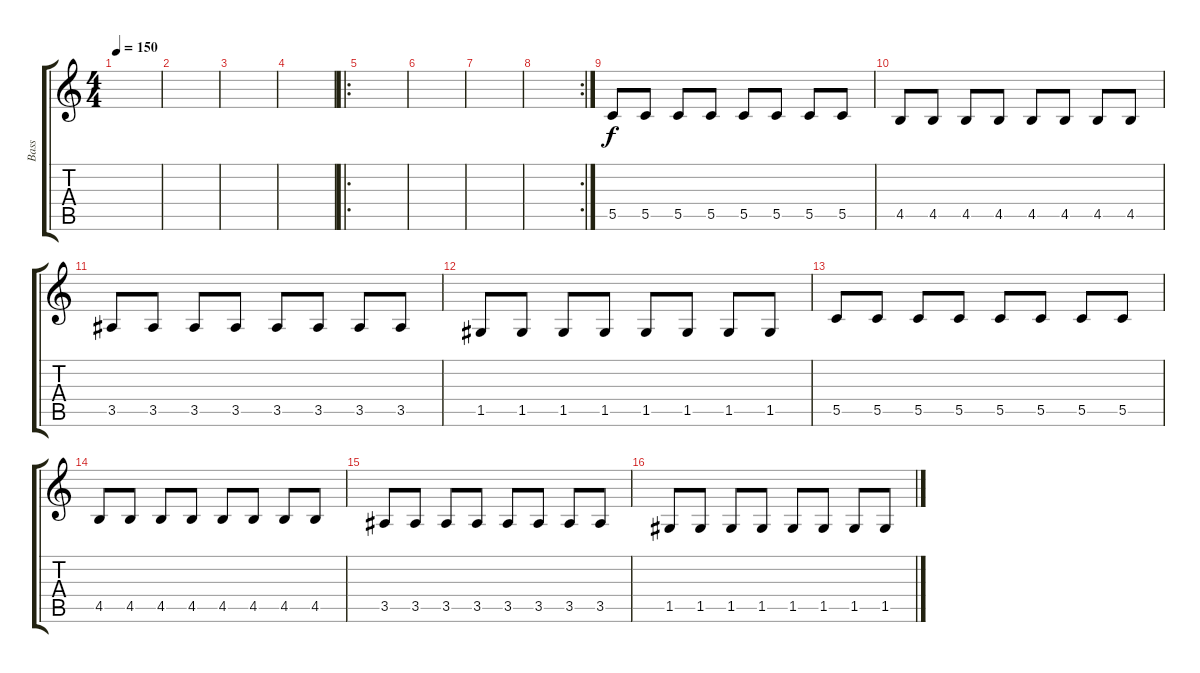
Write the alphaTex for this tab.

\track ("Bass" "Bass") {instrument electricbassfinger}
\staff {score tabs}
\tuning (E4 C4 G3 C3 G2 C2) {hide}
\ts (4 4)
\tempo 150
\clef g2
\ks c
|
|
|
|
\ro
|
|
|
\rc 2
|
5.5.8 5.5.8 5.5.8 5.5.8 5.5.8 5.5.8 5.5.8 5.5.8 |
4.5.8 4.5.8 4.5.8 4.5.8 4.5.8 4.5.8 4.5.8 4.5.8 |
3.5.8 3.5.8 3.5.8 3.5.8 3.5.8 3.5.8 3.5.8 3.5.8 |
1.5.8 1.5.8 1.5.8 1.5.8 1.5.8 1.5.8 1.5.8 1.5.8 |
5.5.8 5.5.8 5.5.8 5.5.8 5.5.8 5.5.8 5.5.8 5.5.8 |
4.5.8 4.5.8 4.5.8 4.5.8 4.5.8 4.5.8 4.5.8 4.5.8 |
3.5.8 3.5.8 3.5.8 3.5.8 3.5.8 3.5.8 3.5.8 3.5.8 |
1.5.8 1.5.8 1.5.8 1.5.8 1.5.8 1.5.8 1.5.8 1.5.8
